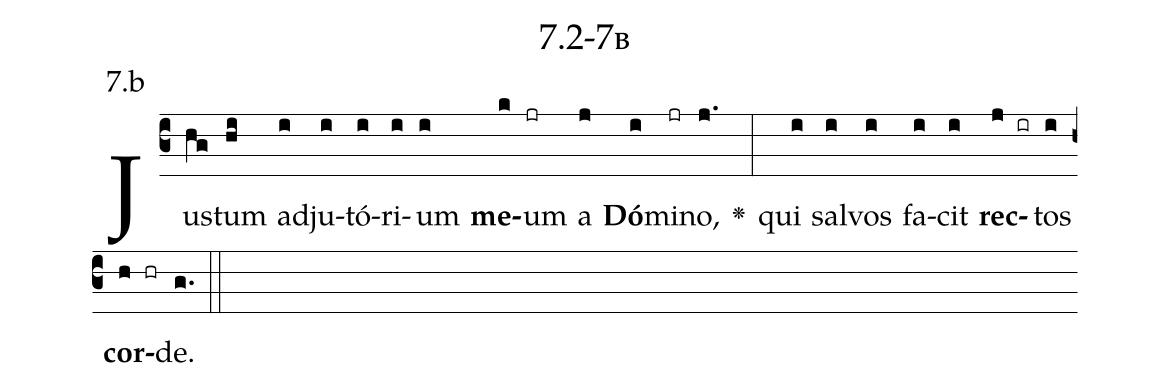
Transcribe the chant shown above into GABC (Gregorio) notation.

name: 7.2-7b;
annotation: 7.b;
%%
(c3)Jus(hg)tum(hi) ad(i)ju(i)tó(i)ri(i)um(i) <b>me</b>(k)um(jr) a(j) <b>Dó</b>(i)mi(jr)no,(j.) <v>\greheightstar</v>(:) qui(i) sal(i)vos(i) fa(i)cit(i) <b>rec</b>(j ir)tos(i) <b>cor</b>(h hr)de.(g.) (::)


%E(i) u(i) o(j) u(i) a(h) e.(g.) (::)
